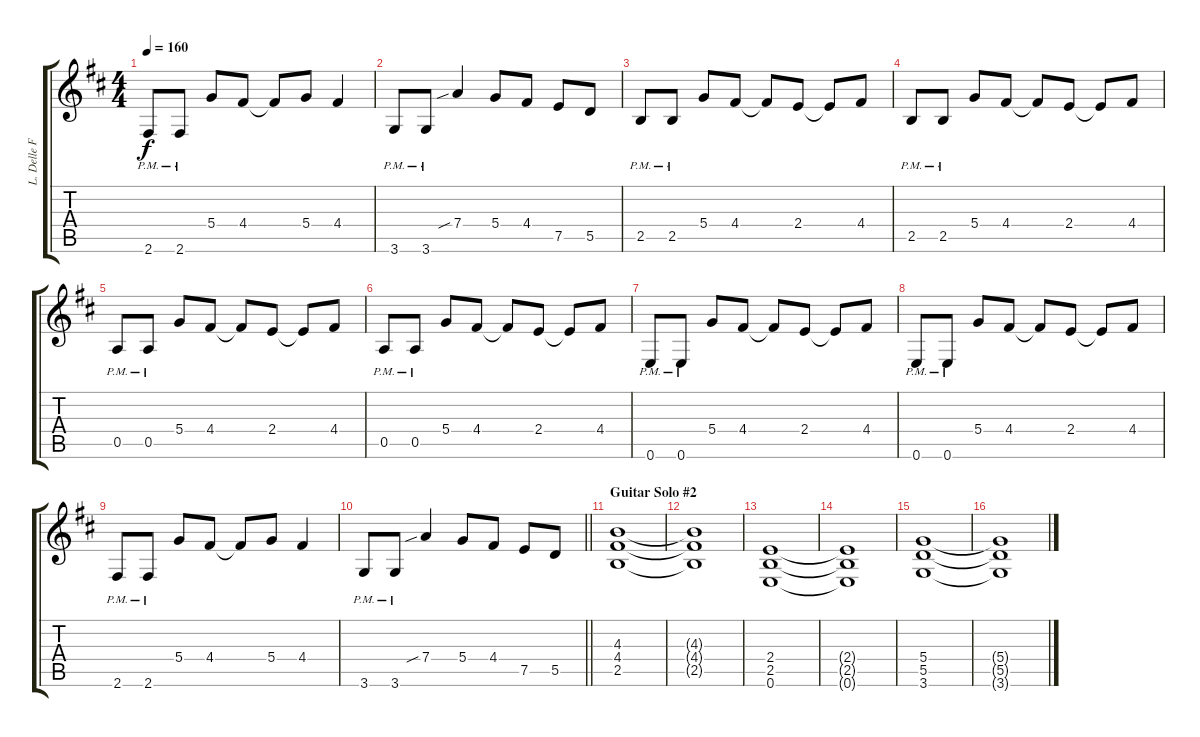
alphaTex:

\track ("L. Delle Fave (Dist. Guitar L)" "L. Delle F") {instrument overdrivenguitar}
\staff {score tabs}
\tuning (E4 B3 G3 D3 A2 E2) {hide}
\ts (4 4)
\tempo 160
\clef g2
\ks bminor
2.6{pm}.8{dy f} 2.6{pm}.8 5.4.8 4.4.8 4.4{t}.8 5.4.8 4.4.4 |
3.6{pm}.8 3.6{pm}.8 7.4{sib}.4 5.4.8 4.4.8 7.5.8 5.5.8 |
2.5{pm}.8 2.5{pm}.8 5.4.8 4.4.8 4.4{t}.8 2.4.8 2.4{t}.8 4.4.8 |
2.5{pm}.8 2.5{pm}.8 5.4.8 4.4.8 4.4{t}.8 2.4.8 2.4{t}.8 4.4.8 |
0.5{pm}.8 0.5{pm}.8 5.4.8 4.4.8 4.4{t}.8 2.4.8 2.4{t}.8 4.4.8 |
0.5{pm}.8 0.5{pm}.8 5.4.8 4.4.8 4.4{t}.8 2.4.8 2.4{t}.8 4.4.8 |
0.6{pm}.8 0.6{pm}.8 5.4.8 4.4.8 4.4{t}.8 2.4.8 2.4{t}.8 4.4.8 |
0.6{pm}.8 0.6{pm}.8 5.4.8 4.4.8 4.4{t}.8 2.4.8 2.4{t}.8 4.4.8 |
2.6{pm}.8 2.6{pm}.8 5.4.8 4.4.8 4.4{t}.8 5.4.8 4.4.4 |
\barLineRight lightlight
3.6{pm}.8 3.6{pm}.8 7.4{sib}.4 5.4.8 4.4.8 7.5.8 5.5.8 |
\section ("" "Guitar Solo #2")
(4.3 4.4 2.5).1{volume 8} |
(4.3{t} 4.4{t} 2.5{t}).1 |
(2.4 2.5 0.6).1 |
(2.4{t} 2.5{t} 0.6{t}).1 |
(5.4 5.5 3.6).1 |
(5.4{t} 5.5{t} 3.6{t}).1
